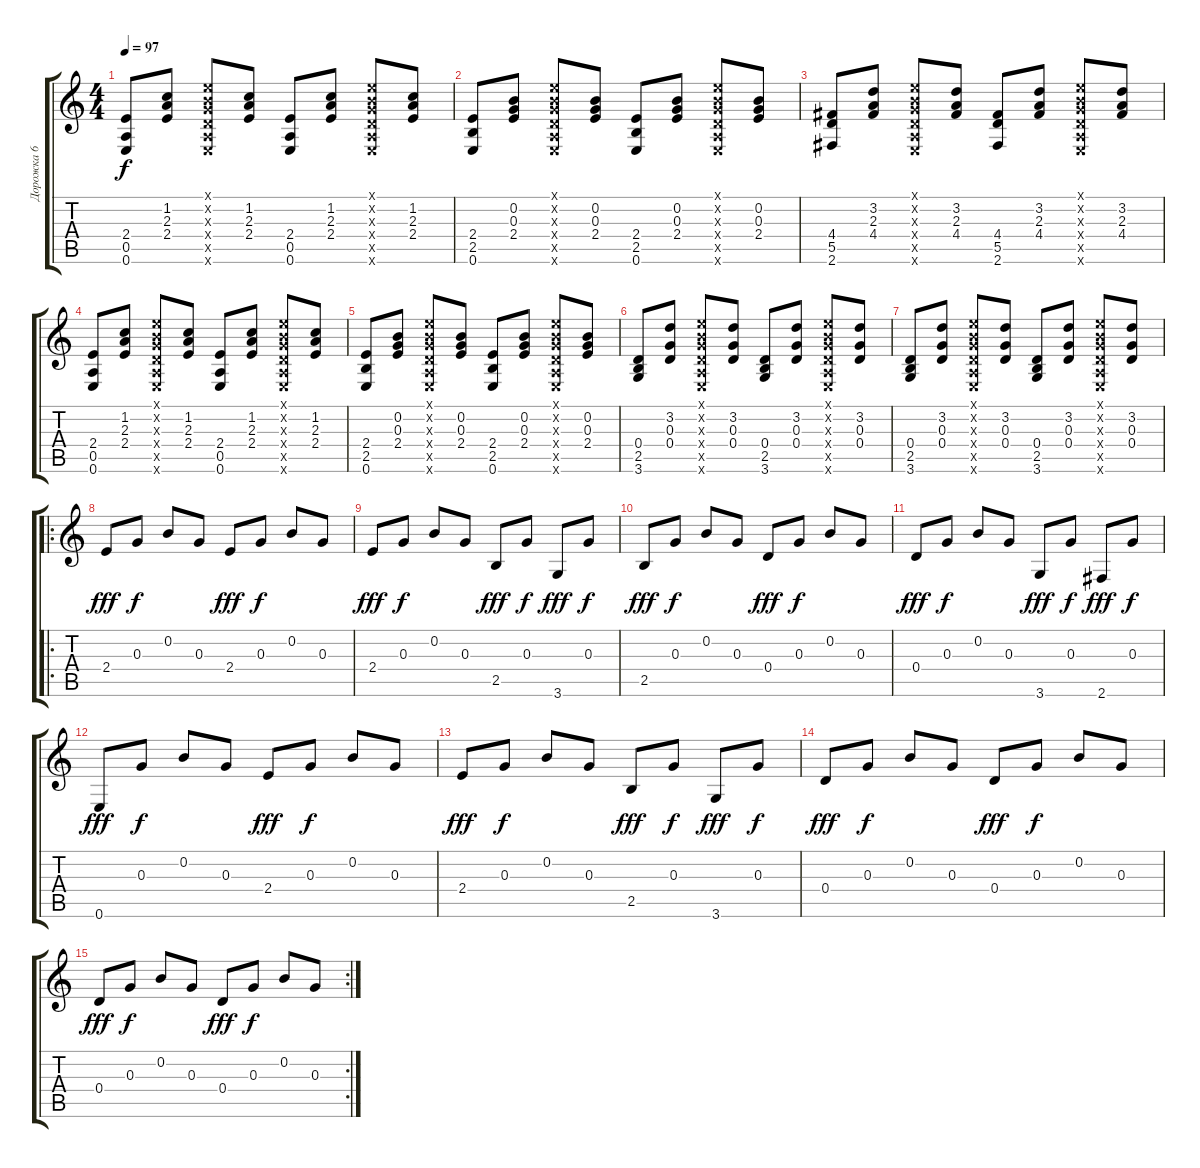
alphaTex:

\track ("Дорожка 6" "Дорожка 6") {instrument distortionguitar}
\staff {score tabs}
\tuning (E4 B3 G3 D3 A2 E2) {hide}
\ts (4 4)
\tempo 97
\clef g2
\ks c
(2.4 0.5 0.6).8{dy f volume 9 instrument overdrivenguitar} (1.2 2.3 2.4).8 (0.1{x} 0.2{x} 0.3{x} 0.4{x} 0.5{x} 0.6{x}).8 (1.2 2.3 2.4).8 (2.4 0.5 0.6).8 (1.2 2.3 2.4).8 (0.1{x} 0.2{x} 0.3{x} 0.4{x} 0.5{x} 0.6{x}).8 (1.2 2.3 2.4).8 |
(2.4 2.5 0.6).8 (0.2 0.3 2.4).8 (0.1{x} 0.2{x} 0.3{x} 0.4{x} 0.5{x} 0.6{x}).8 (0.2 0.3 2.4).8 (2.4 2.5 0.6).8 (0.2 0.3 2.4).8 (0.1{x} 0.2{x} 0.3{x} 0.4{x} 0.5{x} 0.6{x}).8 (0.2 0.3 2.4).8 |
(4.4 5.5 2.6).8 (3.2 2.3 4.4).8 (0.1{x} 0.2{x} 0.3{x} 0.4{x} 0.5{x} 0.6{x}).8 (3.2 2.3 4.4).8 (4.4 5.5 2.6).8 (3.2 2.3 4.4).8 (0.1{x} 0.2{x} 0.3{x} 0.4{x} 0.5{x} 0.6{x}).8 (3.2 2.3 4.4).8 |
(2.4 0.5 0.6).8 (1.2 2.3 2.4).8 (0.1{x} 0.2{x} 0.3{x} 0.4{x} 0.5{x} 0.6{x}).8 (1.2 2.3 2.4).8 (2.4 0.5 0.6).8 (1.2 2.3 2.4).8 (0.1{x} 0.2{x} 0.3{x} 0.4{x} 0.5{x} 0.6{x}).8 (1.2 2.3 2.4).8 |
(2.4 2.5 0.6).8 (0.2 0.3 2.4).8 (0.1{x} 0.2{x} 0.3{x} 0.4{x} 0.5{x} 0.6{x}).8 (0.2 0.3 2.4).8 (2.4 2.5 0.6).8 (0.2 0.3 2.4).8 (0.1{x} 0.2{x} 0.3{x} 0.4{x} 0.5{x} 0.6{x}).8 (0.2 0.3 2.4).8 |
(0.4 2.5 3.6).8 (3.2 0.3 0.4).8 (0.1{x} 0.2{x} 0.3{x} 0.4{x} 0.5{x} 0.6{x}).8 (3.2 0.3 0.4).8 (0.4 2.5 3.6).8 (3.2 0.3 0.4).8 (0.1{x} 0.2{x} 0.3{x} 0.4{x} 0.5{x} 0.6{x}).8 (3.2 0.3 0.4).8 |
(0.4 2.5 3.6).8 (3.2 0.3 0.4).8 (0.1{x} 0.2{x} 0.3{x} 0.4{x} 0.5{x} 0.6{x}).8 (3.2 0.3 0.4).8 (0.4 2.5 3.6).8 (3.2 0.3 0.4).8 (0.1{x} 0.2{x} 0.3{x} 0.4{x} 0.5{x} 0.6{x}).8 (3.2 0.3 0.4).8 |
\ro
2.4.8{dy fff volume 14} 0.3.8{dy f} 0.2.8 0.3.8 2.4.8{dy fff} 0.3.8{dy f} 0.2.8 0.3.8 |
2.4.8{dy fff} 0.3.8{dy f} 0.2.8 0.3.8 2.5.8{dy fff} 0.3.8{dy f} 3.6.8{dy fff} 0.3.8{dy f} |
2.5.8{dy fff} 0.3.8{dy f} 0.2.8 0.3.8 0.4.8{dy fff} 0.3.8{dy f} 0.2.8 0.3.8 |
0.4.8{dy fff} 0.3.8{dy f} 0.2.8 0.3.8 3.6.8{dy fff} 0.3.8{dy f} 2.6.8{dy fff} 0.3.8{dy f} |
0.6.8{dy fff} 0.3.8{dy f} 0.2.8 0.3.8 2.4.8{dy fff} 0.3.8{dy f} 0.2.8 0.3.8 |
2.4.8{dy fff} 0.3.8{dy f} 0.2.8 0.3.8 2.5.8{dy fff} 0.3.8{dy f} 3.6.8{dy fff} 0.3.8{dy f} |
0.4.8{dy fff} 0.3.8{dy f} 0.2.8 0.3.8 0.4.8{dy fff} 0.3.8{dy f} 0.2.8 0.3.8 |
\rc 2
0.4.8{dy fff} 0.3.8{dy f} 0.2.8 0.3.8 0.4.8{dy fff} 0.3.8{dy f} 0.2.8 0.3.8
